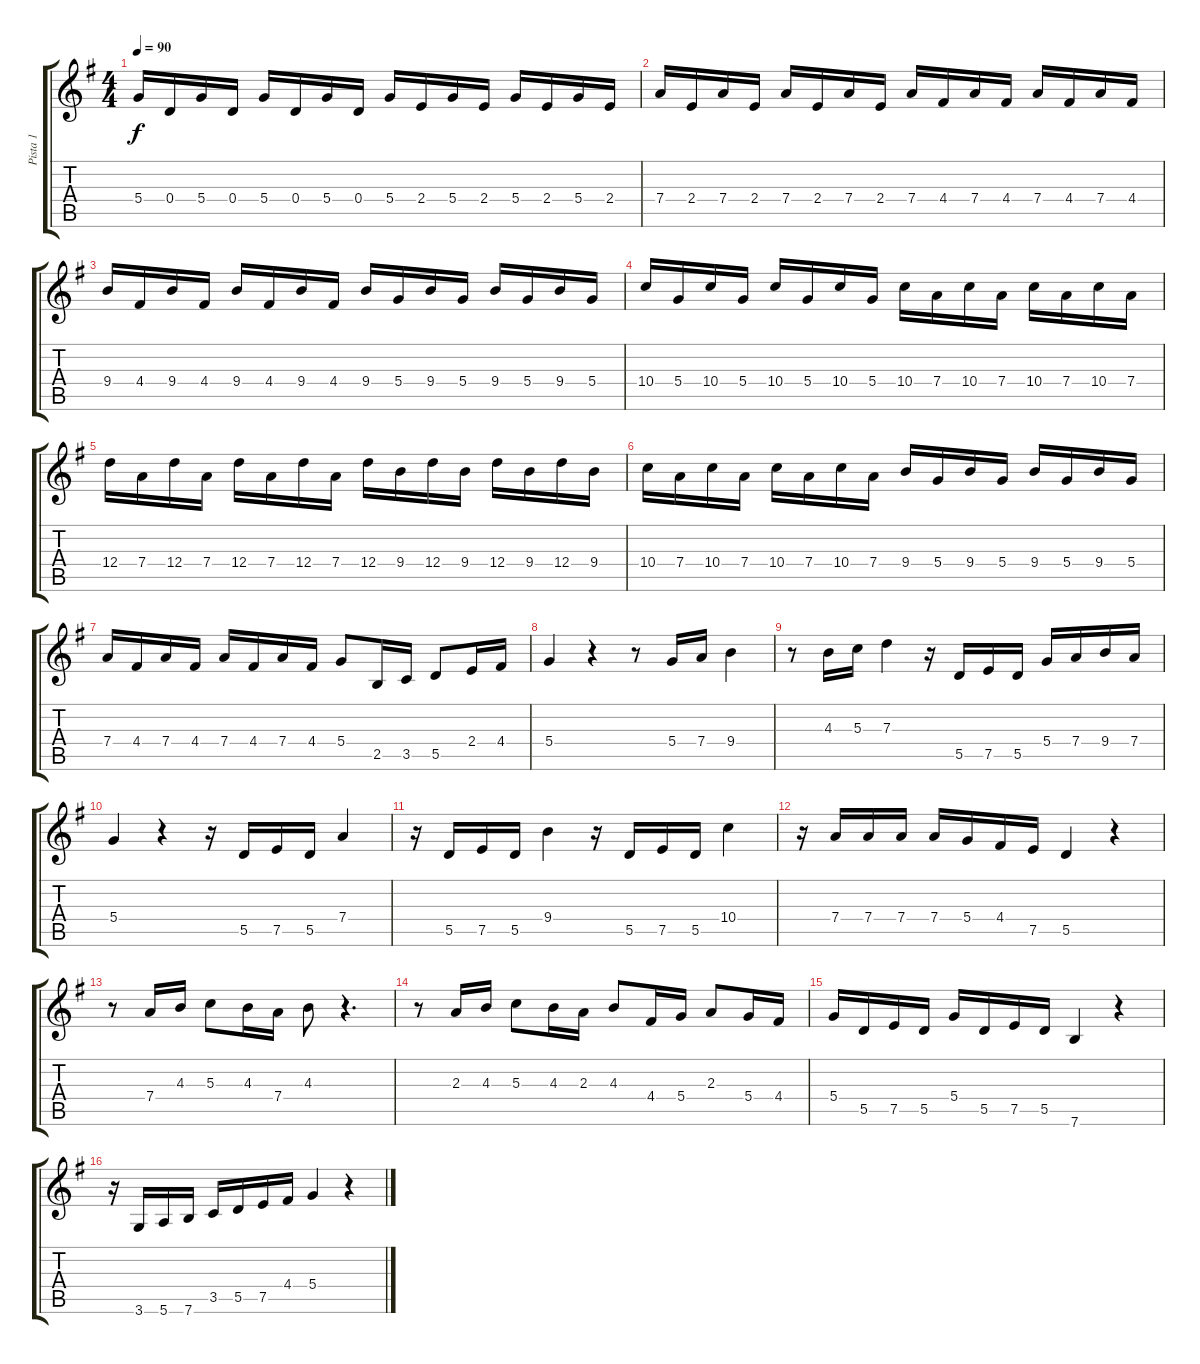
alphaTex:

\track ("Pista 1" "Pista 1") {instrument acousticguitarsteel}
\staff {score tabs}
\tuning (E4 B3 G3 D3 A2 E2) {hide}
\ts (4 4)
\tempo 90
\clef g2
\ks g
5.4.16{dy f} 0.4.16 5.4.16 0.4.16 5.4.16 0.4.16 5.4.16 0.4.16 5.4.16 2.4.16 5.4.16 2.4.16 5.4.16 2.4.16 5.4.16 2.4.16 |
7.4.16 2.4.16 7.4.16 2.4.16 7.4.16 2.4.16 7.4.16 2.4.16 7.4.16 4.4.16 7.4.16 4.4.16 7.4.16 4.4.16 7.4.16 4.4.16 |
9.4.16 4.4.16 9.4.16 4.4.16 9.4.16 4.4.16 9.4.16 4.4.16 9.4.16 5.4.16 9.4.16 5.4.16 9.4.16 5.4.16 9.4.16 5.4.16 |
10.4.16 5.4.16 10.4.16 5.4.16 10.4.16 5.4.16 10.4.16 5.4.16 10.4.16 7.4.16 10.4.16 7.4.16 10.4.16 7.4.16 10.4.16 7.4.16 |
12.4.16 7.4.16 12.4.16 7.4.16 12.4.16 7.4.16 12.4.16 7.4.16 12.4.16 9.4.16 12.4.16 9.4.16 12.4.16 9.4.16 12.4.16 9.4.16 |
10.4.16 7.4.16 10.4.16 7.4.16 10.4.16 7.4.16 10.4.16 7.4.16 9.4.16 5.4.16 9.4.16 5.4.16 9.4.16 5.4.16 9.4.16 5.4.16 |
7.4.16 4.4.16 7.4.16 4.4.16 7.4.16 4.4.16 7.4.16 4.4.16 5.4.8 2.5.16 3.5.16 5.5.8 2.4.16 4.4.16 |
5.4.4 r.4 r.8 5.4.16 7.4.16 9.4.4 |
r.8 4.3.16 5.3.16 7.3.4 r.16 5.5.16 7.5.16 5.5.16 5.4.16 7.4.16 9.4.16 7.4.16 |
5.4.4 r.4 r.16 5.5.16 7.5.16 5.5.16 7.4.4 |
r.16 5.5.16 7.5.16 5.5.16 9.4.4 r.16 5.5.16 7.5.16 5.5.16 10.4.4 |
r.16 7.4.16 7.4.16 7.4.16 7.4.16 5.4.16 4.4.16 7.5.16 5.5.4 r.4 |
r.8 7.4.16 4.3.16 5.3.8 4.3.16 7.4.16 4.3.8 r.4{d} |
r.8 2.3.16 4.3.16 5.3.8 4.3.16 2.3.16 4.3.8 4.4.16 5.4.16 2.3.8 5.4.16 4.4.16 |
5.4.16 5.5.16 7.5.16 5.5.16 5.4.16 5.5.16 7.5.16 5.5.16 7.6.4 r.4 |
r.16 3.6.16 5.6.16 7.6.16 3.5.16 5.5.16 7.5.16 4.4.16 5.4.4 r.4
